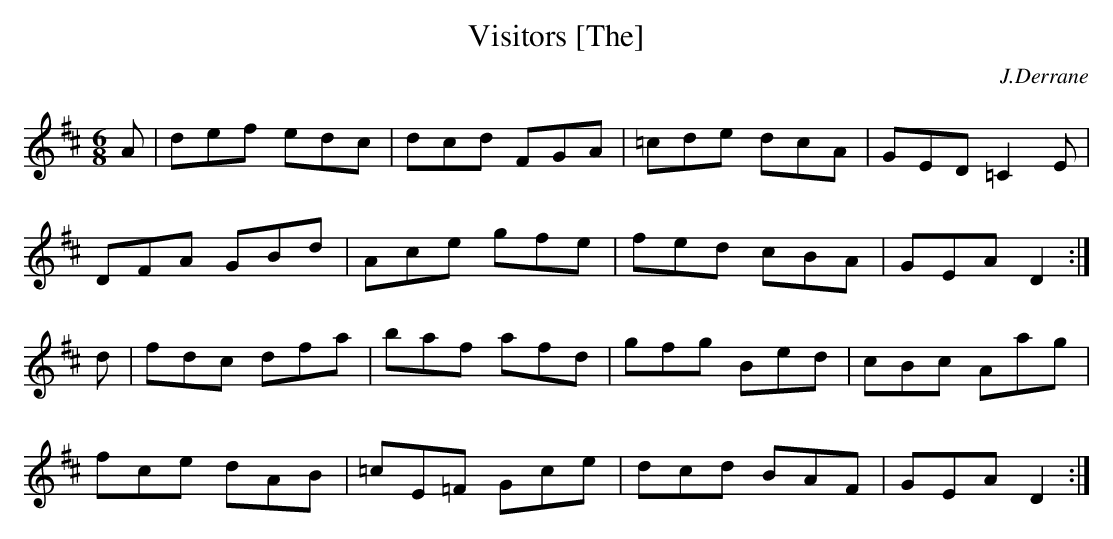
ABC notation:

X:1
T: Visitors [The]
M: 6/8
L: 1/8
C: J.Derrane
K: D
A|def edc|dcd FGA|=cde dcA|GED =C2E|
DFA GBd|Ace gfe|fed cBA|GEA D2 :|
d|fdc dfa|baf afd|gfg Bed|cBc Aag|
fce dAB|=cE=F Gce|dcd BAF|GEA D2 :|
